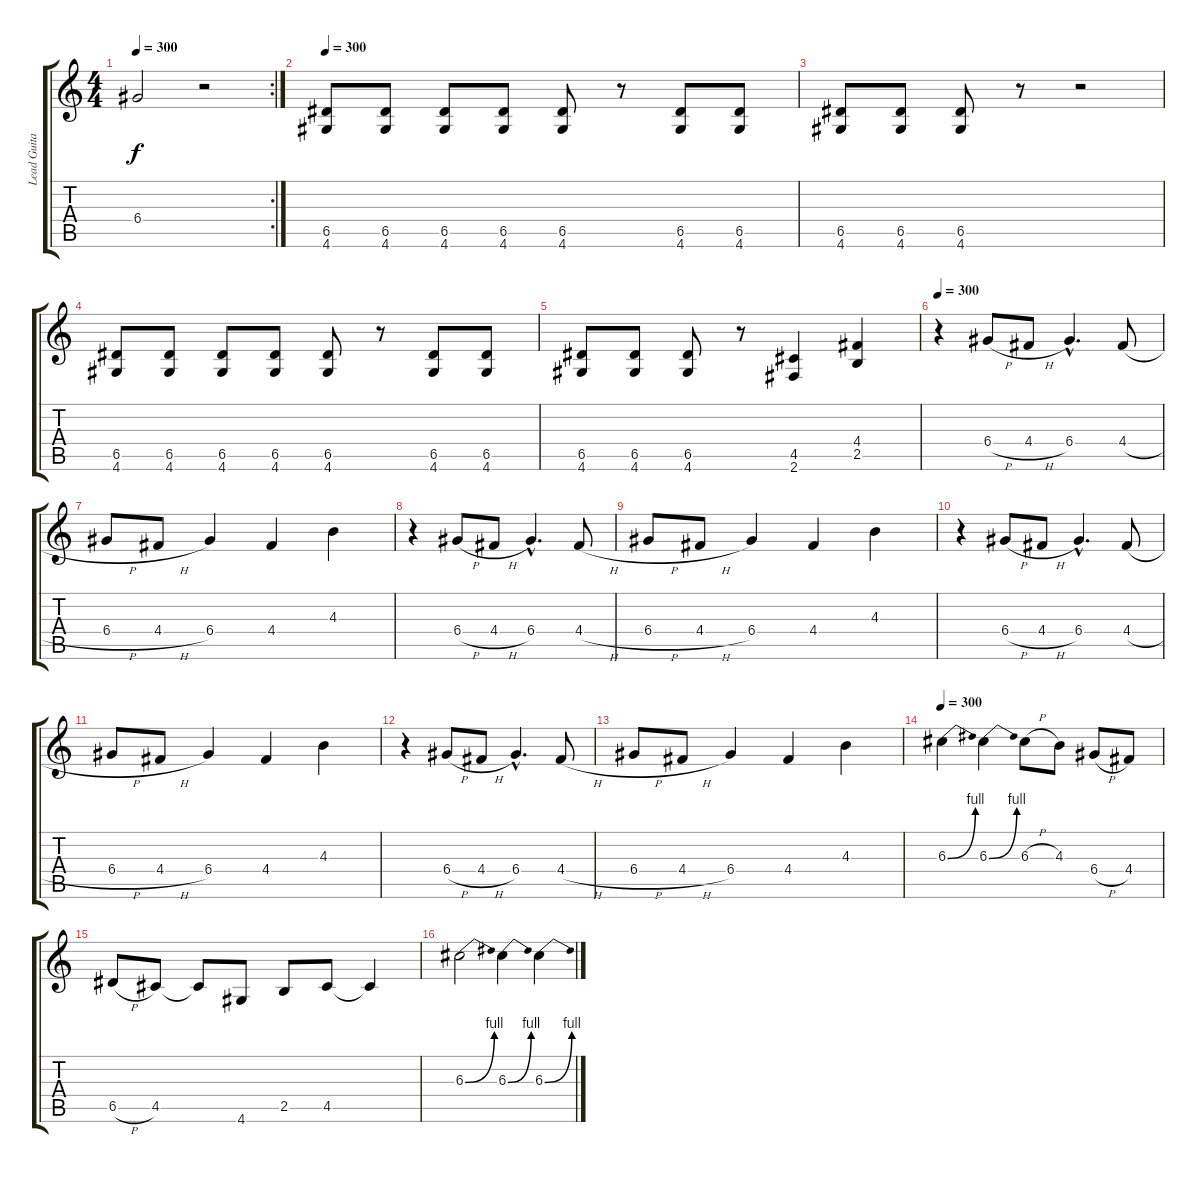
\track ("Lead Guitar" "Lead Guita") {instrument overdrivenguitar}
\staff {score tabs}
\tuning (E4 B3 G3 D3 A2 E2) {hide}
\rc 2
\ts (4 4)
\tempo 300
\clef g2
\ks c
6.4{t}.2{dy f} r.2 |
\tempo 300
(6.5 4.6).8 (6.5 4.6).8 (6.5 4.6).8 (6.5 4.6).8 (6.5 4.6).8 r.8 (6.5 4.6).8 (6.5 4.6).8 |
(6.5 4.6).8 (6.5 4.6).8 (6.5 4.6).8 r.8 r.2 |
(6.5 4.6).8 (6.5 4.6).8 (6.5 4.6).8 (6.5 4.6).8 (6.5 4.6).8 r.8 (6.5 4.6).8 (6.5 4.6).8 |
(6.5 4.6).8 (6.5 4.6).8 (6.5 4.6).8 r.8 (4.5 2.6).4 (4.4 2.5).4 |
\tempo 300
r.4 6.4{h}.8 4.4{h}.8 6.4{hac}.4{d} 4.4{h}.8 |
6.4{h}.8 4.4{h}.8 6.4.4 4.4.4 4.3.4 |
r.4 6.4{h}.8 4.4{h}.8 6.4{hac}.4{d} 4.4{h}.8 |
6.4{h}.8 4.4{h}.8 6.4.4 4.4.4 4.3.4 |
r.4 6.4{h}.8 4.4{h}.8 6.4{hac}.4{d} 4.4{h}.8 |
6.4{h}.8 4.4{h}.8 6.4.4 4.4.4 4.3.4 |
r.4 6.4{h}.8 4.4{h}.8 6.4{hac}.4{d} 4.4{h}.8 |
6.4{h}.8 4.4{h}.8 6.4.4 4.4.4 4.3.4 |
\tempo 300
6.3{be (bend 0 0 60 4)}.4 6.3{be (bend 0 0 60 4)}.4 6.3{h}.8 4.3.8 6.4{h}.8 4.4.8 |
6.5{h}.8 4.5.8 4.5{t}.8 4.6.8 2.5.8 4.5.8 4.5{t}.4 |
6.3{be (bend 0 0 60 4)}.2 6.3{be (bend 0 0 60 4)}.4 6.3{be (bend 0 0 60 4)}.4
